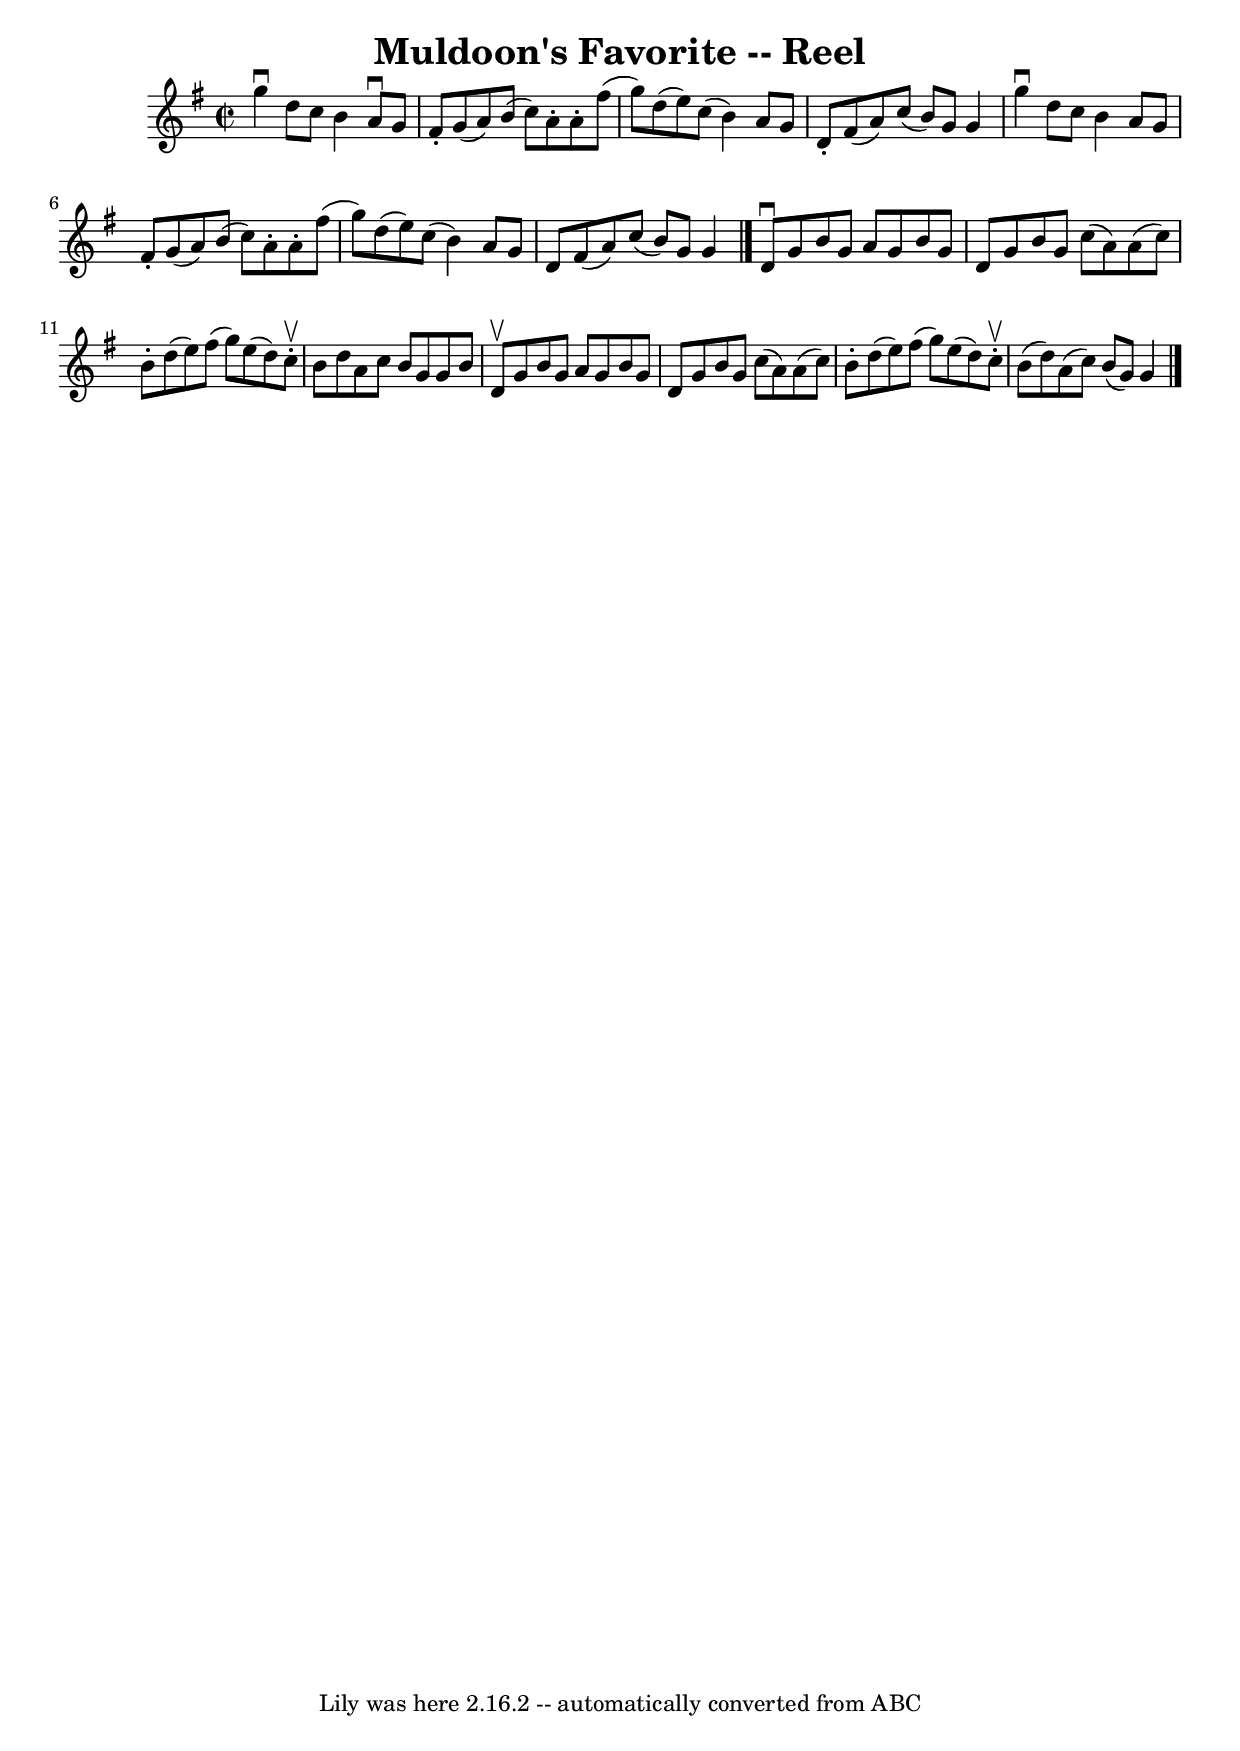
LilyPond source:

\version "2.16.2"
\include "Mammoth.ily"
\header {
  %% book = "Ryan's Mammoth Collection"
  crossRefNumber = "1"
  footnotes = "\\\\297"
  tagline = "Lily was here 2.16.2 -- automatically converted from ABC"
  title = "Muldoon's Favorite -- Reel"

}
voicedefault =  {


  \override Staff.TimeSignature #'style = #'C
  \time 2/2 
  \key g \major
  g''4^\downbow d''8 c''8 b'4 a'8 
  ^\downbow g'8    |
  fis'8 -. g'8 (a'8) b'8 (c''8)   
  a'8 -. a'8 -. fis''8 (|
  g''8) d''8 (e''8) c''8 (
  b'4) a'8 g'8    |
  d'8 -. fis'8 (a'8) c''8 (
  b'8) g'8 g'4    |
  g''4^\downbow d''8 c''8 b'4    
  a'8 g'8    |
  fis'8 -. g'8 (a'8) b'8 (c''8) a'8 -. 
  a'8 -. fis''8 (|
  g''8) d''8 (e''8) c''8 (b'4  
  -) a'8 g'8    |
  d'8 fis'8 (a'8) c''8 (b'8)   
  g'8 g'4    \bar "|."     \bar "|." d'8^\downbow g'8 b'8 g'8    
  a'8 g'8 b'8 g'8    |
  d'8 g'8 b'8 g'8 c''8 (a'8 
  ) a'8 (c''8)   |
  b'8 -. d''8 (e''8) fis''8 (
  g''8) e''8 (d''8) c''8^\upbow-.   |
  b'8 d''8 a'8   
  c''8 b'8 g'8 g'8 b'8    |
  d'8^\upbow g'8 b'8    
  g'8 a'8 g'8 b'8 g'8    |
  d'8 g'8 b'8 g'8 c''8 
  (a'8) a'8 (c''8)   |
  b'8 -. d''8 (e''8) fis''8 
  (g''8) e''8 (d''8) c''8^\upbow-.   |
  b'8 (d''8  
  -) a'8 (c''8) b'8 (g'8) g'4    \bar "|."   

}

\score{
  <<

    \context Staff="default"
    {
      \voicedefault 
      
    }

  >>
  \layout {
    
  }
  \midi {
  }

}
